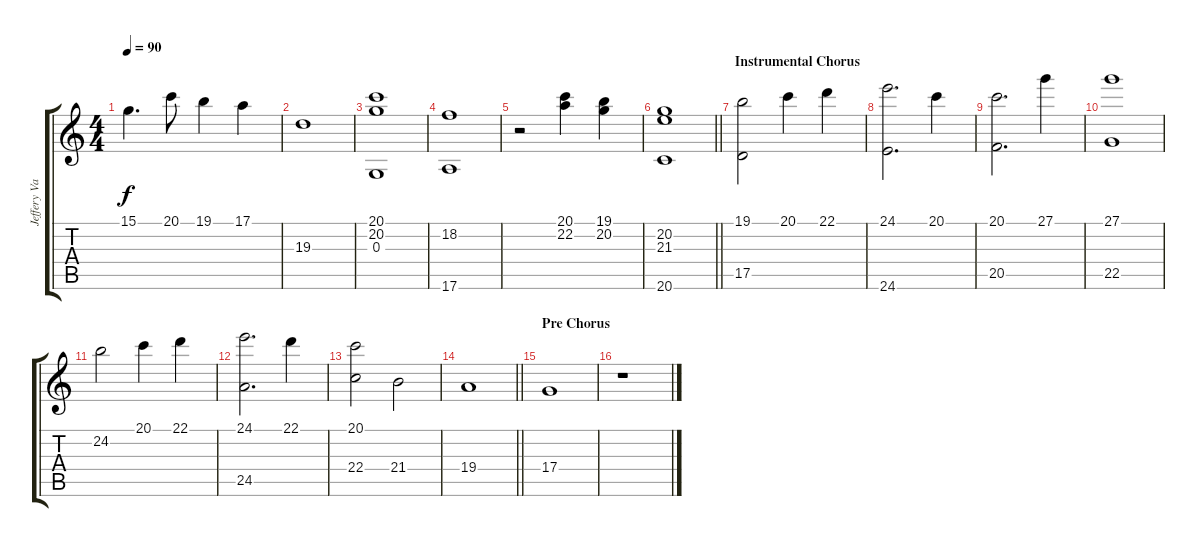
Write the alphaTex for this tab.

\track ("Jeffery Vanston (Keyboards)" "Jeffery Va") {instrument stringensemble2}
\staff {score tabs}
\tuning (E4 B3 G3 D3 A2 E2) {hide}
\ts (4 4)
\tempo 90
\clef g2
\ks c
15.1.4{d dy f} 20.1.8 19.1.4 17.1.4 |
19.3.1 |
(20.1 20.2 0.3).1 |
(18.2 17.6).1 |
r.2 (20.1 22.2).4 (19.1 20.2).4 |
\barLineRight lightlight
(20.2 21.3 20.6).1 |
\section ("" "Instrumental Chorus")
(19.1 17.5).2{volume 7} 20.1.4 22.1.4 |
(24.1 24.6).2{d} 20.1.4 |
(20.1 20.5).2{d} 27.1.4 |
(27.1 22.5).1 |
24.2.2 20.1.4 22.1.4 |
(24.1 24.5).2{d} 22.1.4 |
(20.1 22.4).2 21.4.2 |
\barLineRight lightlight
19.4.1 |
\section ("" "Pre Chorus")
17.4.1{volume 4} |
r.1
